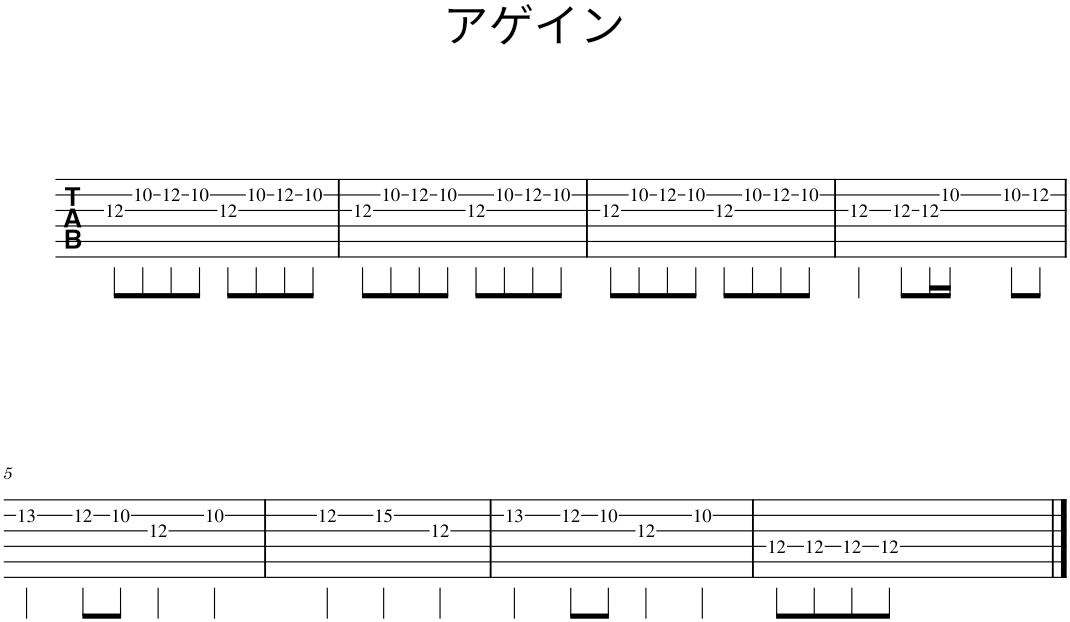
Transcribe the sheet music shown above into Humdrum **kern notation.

**kern
*part1
*staff1
*I"Guitar
*I'Guit.
*stria6
*
*k[]
*M4/4
=1
8g\L
8a\
8b\
8a\J
8g\L
8a\
8b\
8a\J
=2
8g\L
8a\
8b\
8a\J
8g\L
8a\
8b\
8a\J
=3
8g\L
8a\
8b\
8a\J
8g\L
8a\
8b\
8a\J
=4
4g\
8g\L
16g\L
16a\JJ
4r
8a\L
8b\J
!!LO:LB:g=z
=5
4cc\
8b\L
8a\J
4g\
4a\
=6
4r
4b\
4dd\
4g\
=7
4cc\
8b\L
8a\J
4g\
4a\
=8
8d\L
8d\
8d\
8d\J
8r
8r
4r
==
*-
